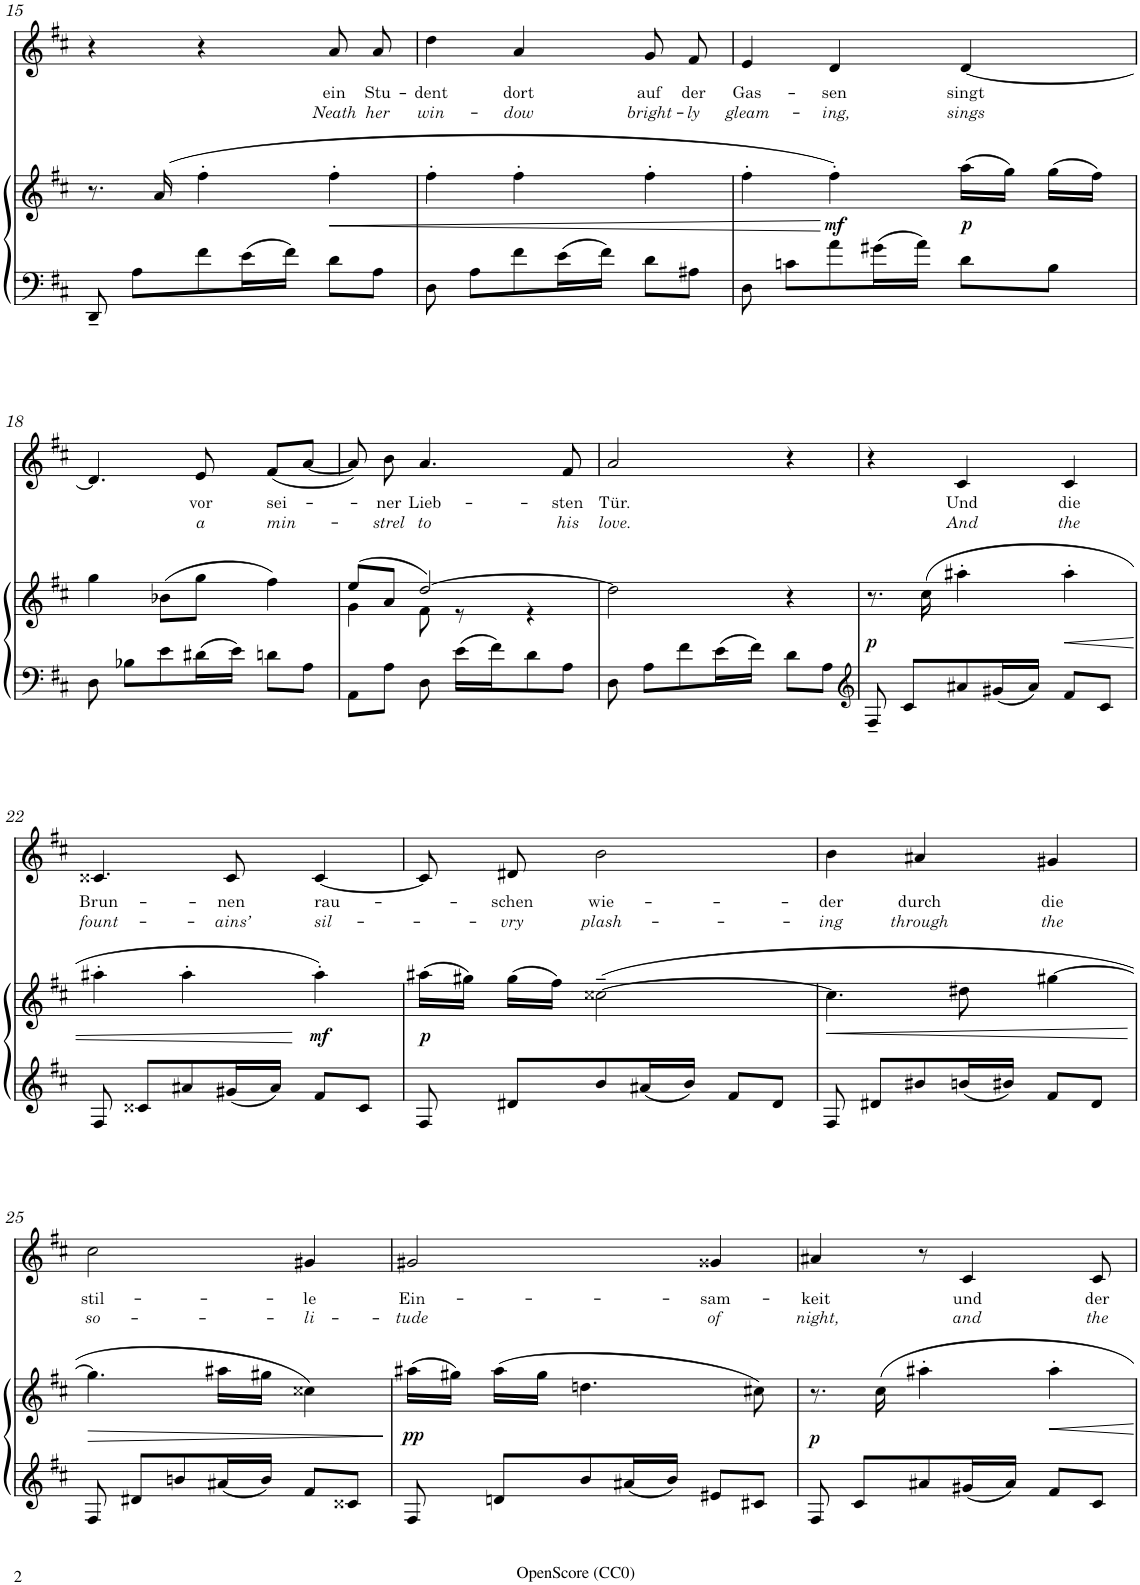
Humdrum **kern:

**kern	**kern	**dynam	**kern	**text	**text
*part2	*part2	*part2	*part1	*part1	*part1
*staff3	*staff2	*staff2/3	*staff1	*staff1	*staff1
*I"Piano	*	*	*I"Voice	*	*
*I'Pno	*	*	*	*	*
!!LO:PB:g=z
*clefF4	*clefG2	*	*clefG2	*	*
*k[f#c#]	*k[f#c#]	*	*k[f#c#]	*	*
*M3/4	*M3/4	*	*M3/4	*	*
=15	=15	=15	=15	=15	=15
8DD~/	8.r	.	4r	.	.
8A\L	.	.	.	.	.
.	(16a/	.	.	.	.
8f#\	4ff#'\	.	4r	.	.
16e\L	.	.	.	.	.
16f#\JJ	.	.	.	.	.
!	!	!LO:HP:b	!	!LO:LY:b	!LO:LY:b
8d\L	4ff#'\	<	8a/	ein	Neath
!	!	!	!	!LO:LY:b	!LO:LY:b
8A\J	.	.	8a/	Stu-	her
=16	=16	=16	=16	=16	=16
!	!	!	!	!LO:LY:b	!LO:LY:b
8D\	4ff#'\	.	4dd\	-dent	win-
8A\L	.	.	.	.	.
!	!	!	!	!LO:LY:b	!LO:LY:b
8f#\	4ff#'\	.	4a/	dort	-dow
16e\L	.	.	.	.	.
16f#\JJ	.	.	.	.	.
!	!	!	!	!LO:LY:b	!LO:LY:b
8d\L	4ff#'\	.	8g/	auf	bright-
!	!	!	!	!LO:LY:b	!LO:LY:b
8A#X\J	.	.	8f#/	der	-ly
=17	=17	=17	=17	=17	=17
!	!	!	!	!LO:LY:b	!LO:LY:b
8D\	4ff#'\	.	4e/	Gas-	gleam-
8cn\L	.	.	.	.	.
!	!	!LO:DY:n=1:b	!	!LO:LY:b	!LO:LY:b
8a\	4ff#'\)	[ mf	4d/	-sen	-ing,
16g#X\L	.	.	.	.	.
16a\JJ	.	.	.	.	.
!	!	!LO:DY:n=2:b	!	!LO:LY:b	!LO:LY:b
8d\L	(16aa\LL	p	[4d/	singt	sings
.	16gg\JJ)	.	.	.	.
8B\J	(16gg\LL	.	.	.	.
.	16ff#\JJ)	.	.	.	.
!!LO:LB:g=z
=18	=18	=18	=18	=18	=18
8D\	4gg\	.	4.d/]	.	.
8B-X\L	.	.	.	.	.
8e\	(8b-X\L	.	.	.	.
!	!	!	!	!LO:LY:b	!LO:LY:b
16d#X\L	8gg\J	.	8e/	vor	a
16e\JJ	.	.	.	.	.
!	!	!	!	!LO:LY:b	!LO:LY:b
8dn\L	4ff#\)	.	(8f#/L	sei-	min-
8A\J	.	.	[8a/J	.	.
=19	=19	=19	=19	=19	=19
*	*^	*	*	*	*
8AA\L	(8ee/L	4g\	.	8a/])	.	.
!	!	!	!	!	!LO:LY:b	!LO:LY:b
8A\J	8a/J	.	.	8b\	-ner	-strel
!	!	!	!	!	!LO:LY:b	!LO:LY:b
8D\	[2dd/)	8f#\	.	4.a/	Lieb-	to
16e\LL	.	8r	.	.	.	.
16f#\J	.	.	.	.	.	.
8d\	.	4r	.	.	.	.
!	!	!	!	!	!LO:LY:b	!LO:LY:b
8A\J	.	.	.	8f#/	-sten	his
*	*v	*v	*	*	*	*
=20	=20	=20	=20	=20	=20
!	!	!	!	!LO:LY:b	!LO:LY:b
8D\	2dd\]	.	2a/	Tür.	love.
8A\L	.	.	.	.	.
8f#\	.	.	.	.	.
16e\L	.	.	.	.	.
16f#\JJ	.	.	.	.	.
8d\L	4r	.	4r	.	.
8A\J	.	.	.	.	.
=21	=21	=21	=21	=21	=21
*clefG2	*	*	*	*	*
!	!	!LO:DY:b	!	!	!
8F#~/	8.r	p	4r	.	.
8c#/L	.	.	.	.	.
.	(16cc#\	.	.	.	.
!	!	!	!	!LO:LY:b	!LO:LY:b
8a#X/	4aa#X'\	.	4c#/	Und	And
16g#X/L	.	.	.	.	.
16a#/JJ	.	.	.	.	.
!	!	!LO:HP:b	!	!LO:LY:b	!LO:LY:b
8f#/L	4aa#'\	<	4c#/	die	the
8c#/J	.	.	.	.	.
!!LO:LB:g=z
=22	=22	=22	=22	=22	=22
!	!	!	!	!LO:LY:b	!LO:LY:b
8F#/	4aa#X'\	.	4.c##X/	Brun-	fount-
8c##X/L	.	.	.	.	.
8a#X/	4aa#'\	.	.	.	.
!	!	!	!	!LO:LY:b	!LO:LY:b
16g#X/L	.	.	8c##/	-nen	-ains’
16a#/JJ	.	.	.	.	.
!	!	!LO:DY:n=1:b	!	!LO:LY:b	!LO:LY:b
8f#/L	4aa#'\)	[ mf	[4c##/	rau-	sil-
8c##/J	.	.	.	.	.
=23	=23	=23	=23	=23	=23
!	!	!LO:DY:b	!	!	!
8F#/	(16aa#X\LL	p	8c##/]	.	.
.	16gg#X\JJ)	.	.	.	.
!	!	!	!	!LO:LY:b	!LO:LY:b
8d#X/L	(16gg#\LL	.	8d#X/	-schen	-vry
.	16ff#\JJ)	.	.	.	.
!	!	!	!	!LO:LY:b	!LO:LY:b
8b/	([2cc##X~\	.	2b\	wie-	plash-
16a#X/L	.	.	.	.	.
16b/JJ	.	.	.	.	.
8f#/L	.	.	.	.	.
8d#/J	.	.	.	.	.
=24	=24	=24	=24	=24	=24
!	!	!LO:HP:b	!	!LO:LY:b	!LO:LY:b
8F#/	4.cc##\]	<	4b\	-der	-ing
8d#X/L	.	.	.	.	.
!	!	!	!	!LO:LY:b	!LO:LY:b
8b#X/	.	.	4a#X/	durch	through
16bn/L	8dd#X\	.	.	.	.
16b#X/JJ	.	.	.	.	.
!	!	!	!	!LO:LY:b	!LO:LY:b
8f#/L	[4gg#X\	.	4g#X/	die	the
8d#/J	.	.	.	.	.
.	.	[	.	.	.
!!LO:LB:g=z
=25	=25	=25	=25	=25	=25
!	!	!LO:HP:b	!	!LO:LY:b	!LO:LY:b
8F#/	4.gg#\]	>	2cc#\	stil-	so-
8d#X/L	.	.	.	.	.
8bn/	.	.	.	.	.
16a#X/L	16aa#X\LL	.	.	.	.
16b/JJ	16gg#X\JJ	.	.	.	.
!	!	!	!	!LO:LY:b	!LO:LY:b
8f#/L	4cc##X\)	.	4g#X/	-le	-li-
8c##X/J	.	.	.	.	.
.	.	]	.	.	.
=26	=26	=26	=26	=26	=26
!	!	!LO:DY:b	!	!LO:LY:b	!LO:LY:b
8F#/	(16aa#X\LL	pp	2g#X/	Ein-	-tude
.	16gg#X\JJ)	.	.	.	.
8dn/L	(16aa#\LL	.	.	.	.
.	16gg#\JJ	.	.	.	.
8b/	4.ddn\	.	.	.	.
16a#X/L	.	.	.	.	.
16b/JJ	.	.	.	.	.
!	!	!	!	!LO:LY:b	!LO:LY:b
8e#X/L	.	.	4g##X/	-sam-	of
8c#X/J	8cc#X\)	.	.	.	.
=27	=27	=27	=27	=27	=27
!	!	!LO:DY:b	!	!LO:LY:b	!LO:LY:b
8F#/	8.r	p	4a#X/	-keit	night,
8c#/L	.	.	.	.	.
.	16cc#\	.	.	.	.
8a#X/	4aa#X'\	.	8r	.	.
!	!	!	!	!LO:LY:b	!LO:LY:b
16g#X/L	.	.	4c#/	und	and
16a#/JJ	.	.	.	.	.
8f#/L	4aa#'\	.	.	.	.
!	!	!	!	!LO:LY:b	!LO:LY:b
8c#/J	.	.	8c#/	der	the
=	=	=	=	=	=
*-	*-	*-	*-	*-	*-
